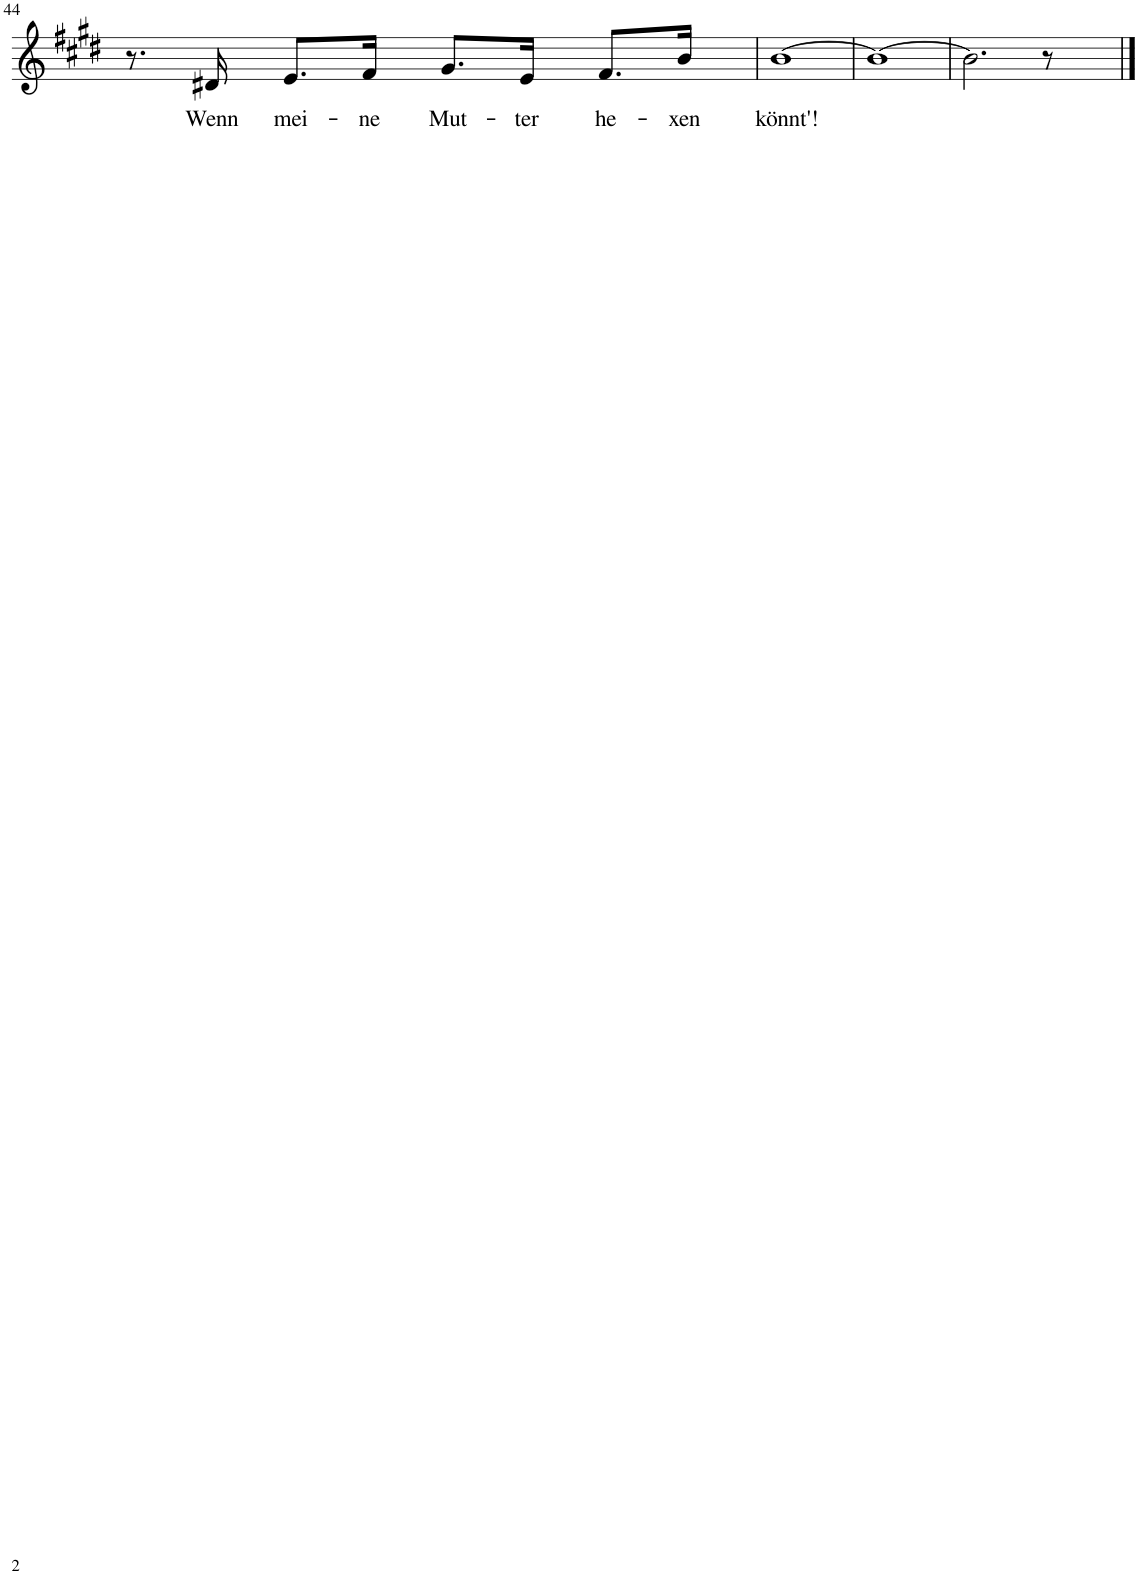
**kern	**text
*part1	*part1
*staff1	*staff1
*I"Piano	*
*I'Pno	*
!!LO:PB:g=z
*clefG2	*
*k[f#c#g#d#]	*
*M4/4	*
=44	=44
8.r	.
!	!LO:LY:b
16d#X/	Wenn
!	!LO:LY:b
8.e/L	mei-
!	!LO:LY:b
16f#/Jk	-ne
!	!LO:LY:b
8.g#/L	Mut-
!	!LO:LY:b
16e/Jk	-ter
!	!LO:LY:b
8.f#/L	he-
!	!LO:LY:b
16b/Jk	-xen
=45	=45
!	!LO:LY:b
[1b	könnt'!
=46	=46
1b_	.
=47	=47
2.b\]	.
8r	.
==	==
*-	*-
